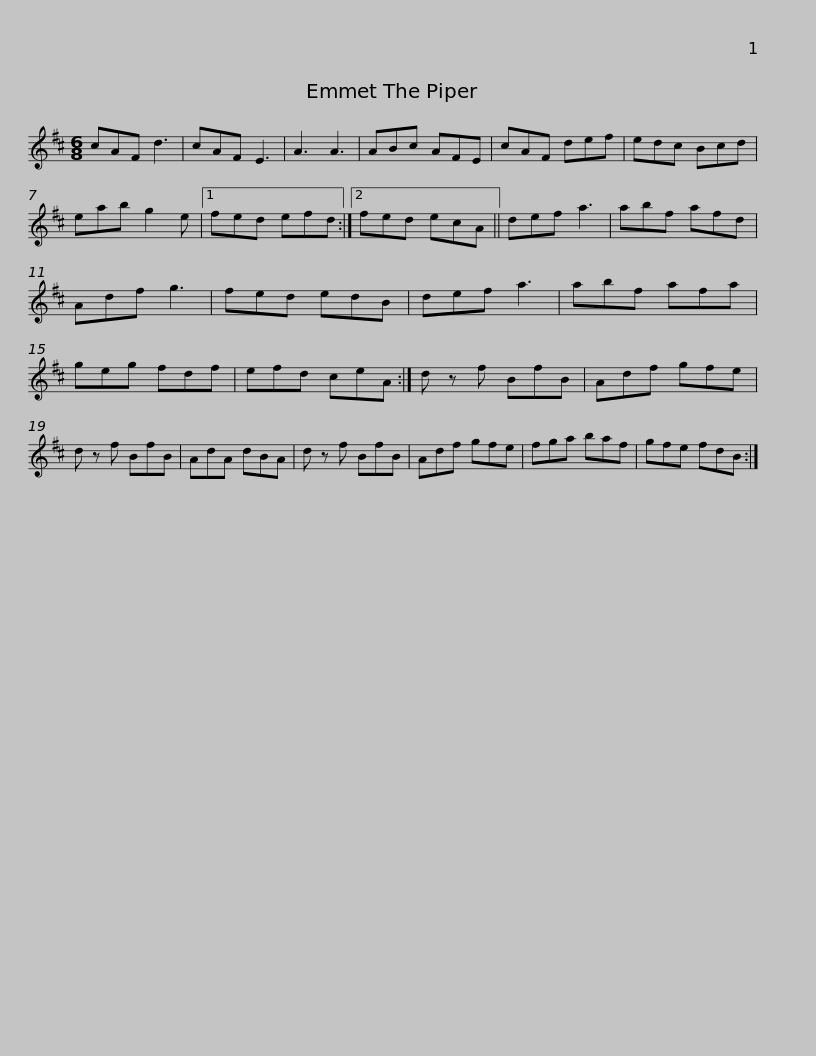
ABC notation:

X:1
L:1/8
M:6/8
I:linebreak $
K:D
V:1 treble
V:1
 cAF d3 | cAF E3 | A3 A3 | ABc AFE | cAF def | %5
 edc Bcd | eab g2 e |1 fed efd :|2$ fed ecA || def a3 | %10
 abf afd | Adf g3 | fed edB | def a3 | abf afa | %15
 geg fdf |$ efd ceA :| d z f BfB | Adf gfe | d z f BfB | %20
 AdA dBA | d z f BfB | Adf gfe |$ fga baf | gfe fdB :| %25
